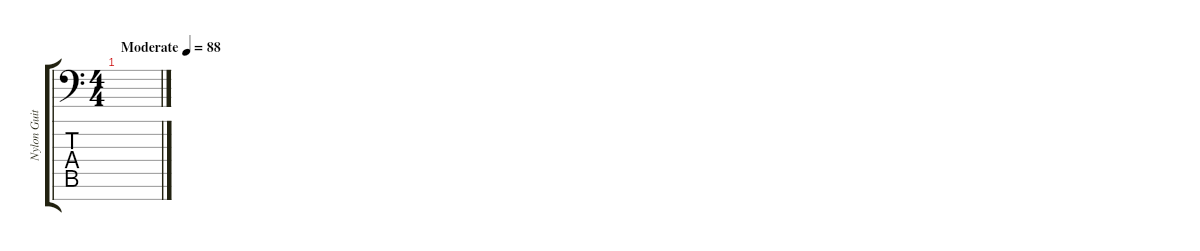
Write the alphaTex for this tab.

\track ("Nylon Guitar" "Nylon Guit") {instrument overdrivenguitar}
\staff {score tabs}
\tuning (E4 C4 G3 D3 A2 F2 C-1) {hide}
\ts (4 4)
\tempo (88 "Moderate")
\clef f4
\ks c
